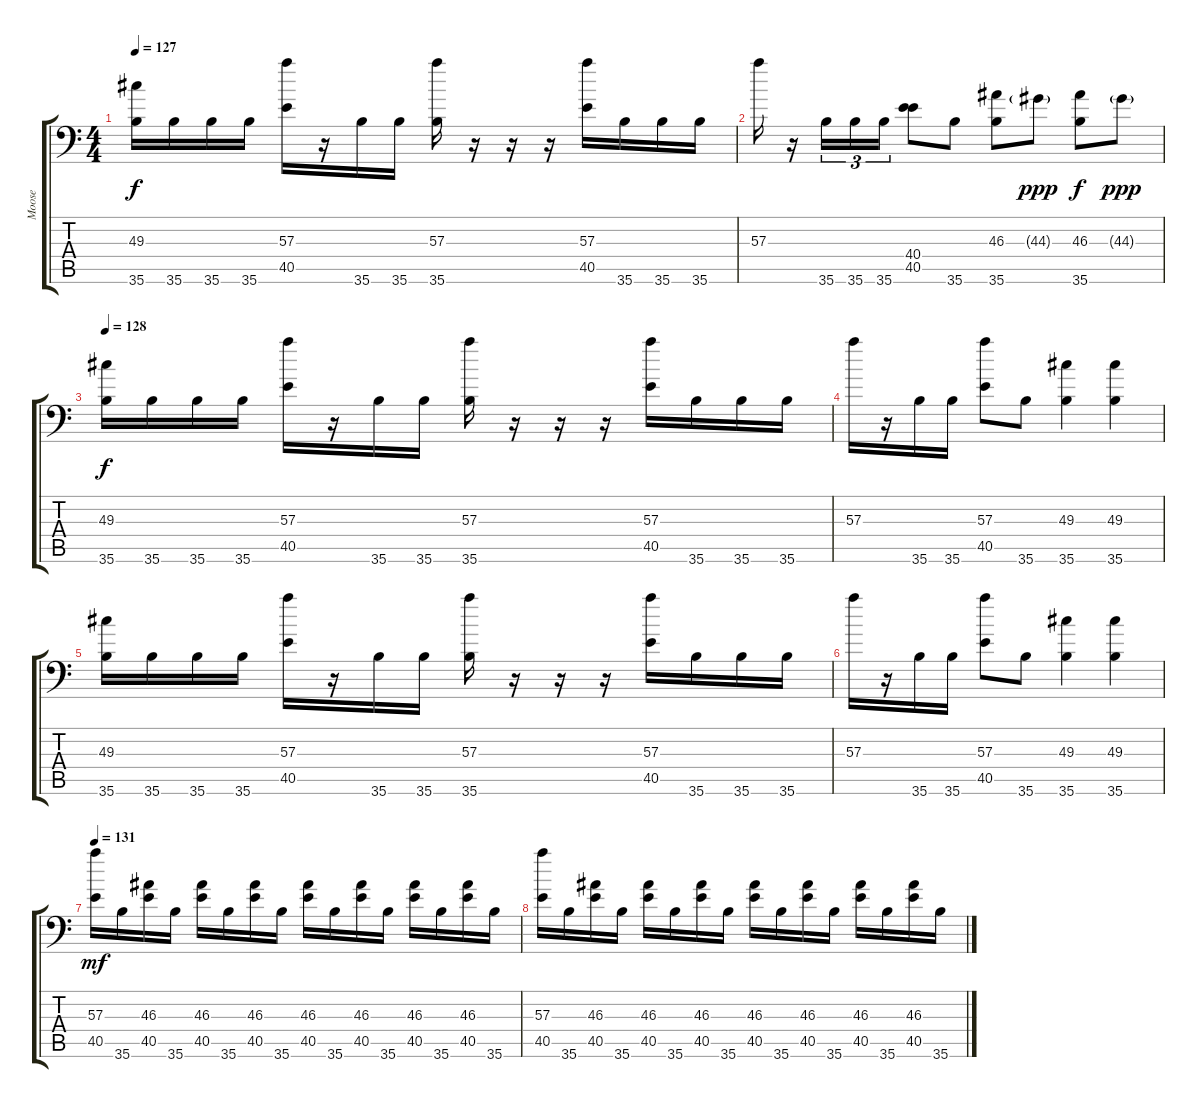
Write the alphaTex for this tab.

\track ("Moose" "Moose") {instrument acousticgrandpiano}
\staff {score tabs}
\tuning (C-1 C-1 C-1 C-1 C-1 C-1) {hide}
\ts (4 4)
\tempo 127
\clef f4
\ks c
(49.3 35.6).16{dy f} 35.6.16 35.6.16 35.6.16 (57.3 40.5).16 r.16 35.6.16 35.6.16 (57.3 35.6).16 r.16 r.16 r.16 (57.3 40.5).16 35.6.16 35.6.16 35.6.16 |
57.3.16 r.16 35.6.16{tu (3 2)} 35.6.16{tu (3 2)} 35.6.16{tu (3 2)} (40.4 40.5).8 35.6.8 (46.3 35.6).8 44.3{g}.8{dy ppp} (46.3 35.6).8{dy f} 44.3{g}.8{dy ppp} |
\tempo 128
(49.3 35.6).16{dy f} 35.6.16 35.6.16 35.6.16 (57.3 40.5).16 r.16 35.6.16 35.6.16 (57.3 35.6).16 r.16 r.16 r.16 (57.3 40.5).16 35.6.16 35.6.16 35.6.16 |
57.3.16 r.16 35.6.16 35.6.16 (57.3 40.5).8 35.6.8 (49.3 35.6).4 (49.3 35.6).4 |
(49.3 35.6).16 35.6.16 35.6.16 35.6.16 (57.3 40.5).16 r.16 35.6.16 35.6.16 (57.3 35.6).16 r.16 r.16 r.16 (57.3 40.5).16 35.6.16 35.6.16 35.6.16 |
57.3.16 r.16 35.6.16 35.6.16 (57.3 40.5).8 35.6.8 (49.3 35.6).4 (49.3 35.6).4 |
\tempo 131
(57.3 40.5).16{dy mf} 35.6.16 (46.3 40.5).16 35.6.16 (46.3 40.5).16 35.6.16 (46.3 40.5).16 35.6.16 (46.3 40.5).16 35.6.16 (46.3 40.5).16 35.6.16 (46.3 40.5).16 35.6.16 (46.3 40.5).16 35.6.16 |
(57.3 40.5).16 35.6.16 (46.3 40.5).16 35.6.16 (46.3 40.5).16 35.6.16 (46.3 40.5).16 35.6.16 (46.3 40.5).16 35.6.16 (46.3 40.5).16 35.6.16 (46.3 40.5).16 35.6.16 (46.3 40.5).16 35.6.16
